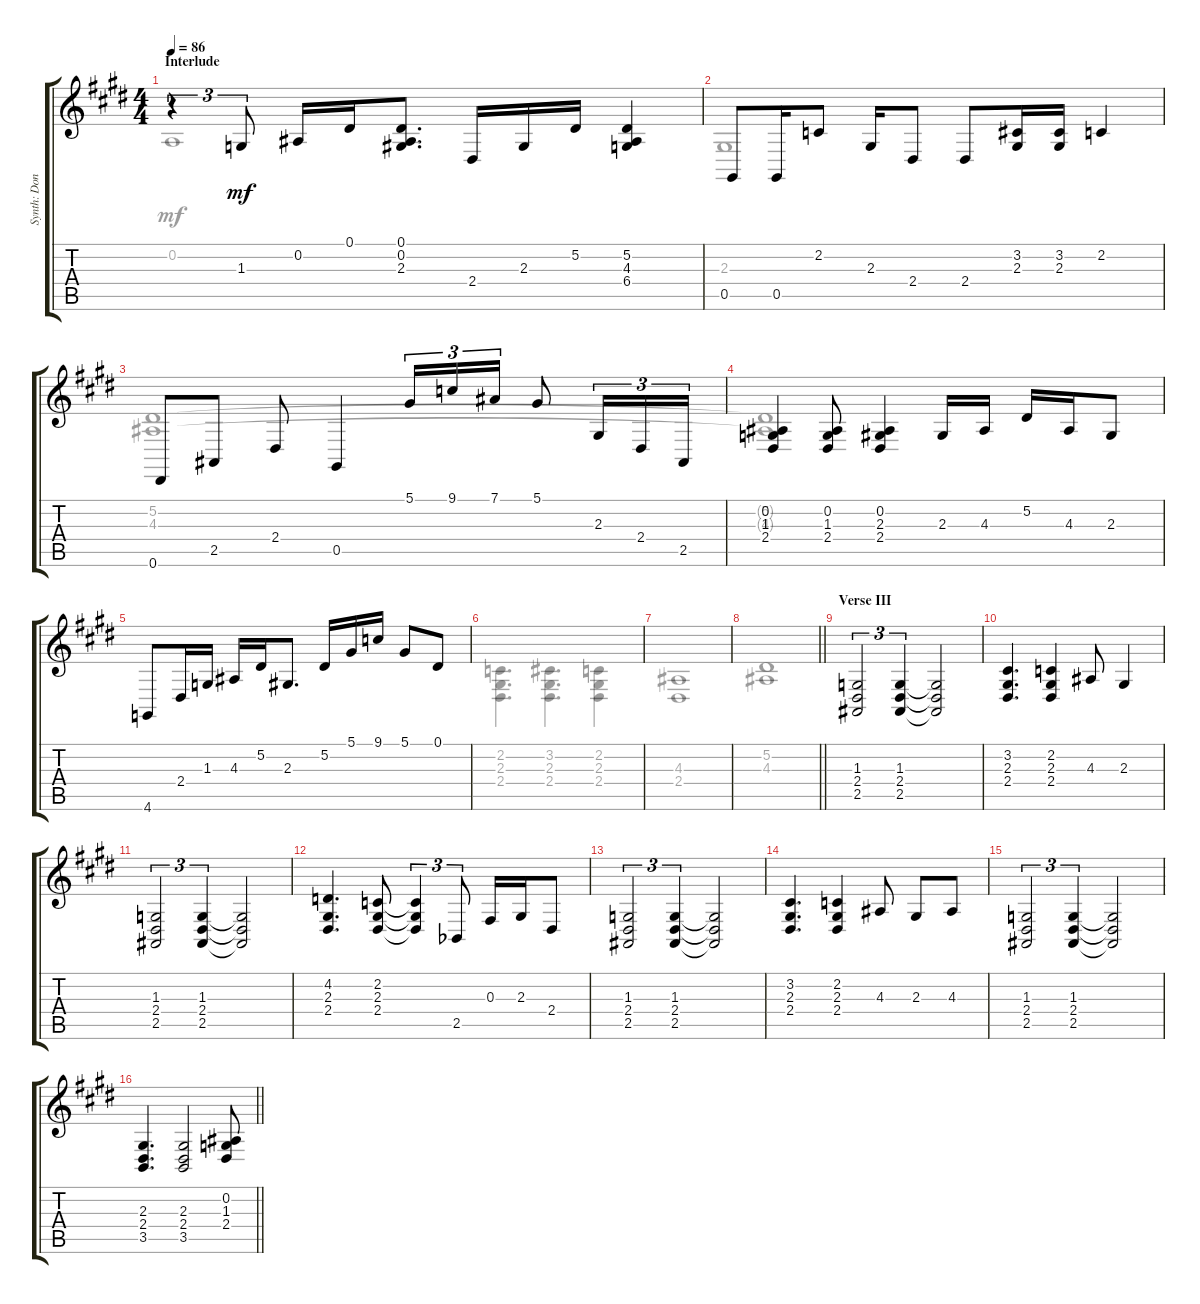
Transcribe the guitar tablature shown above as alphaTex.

\track ("Synth: Don" "Synth: Don") {instrument synthstrings1}
\staff {score tabs}
\tuning (Eb4 Bb3 Gb3 Db3 Ab2 Eb2) {hide}
\voice
\ts (4 4)
\section ("" "Interlude")
\tempo 86
\clef g2
\ks c#minor
r.4{tu (3 2) dy fff} 1.3.8{tu (3 2) dy mf} 0.2.16 0.1.16 (0.1 0.2 2.3).8{d} 2.4.16 2.3.16 5.2.16 (5.2 4.3 6.4).4 |
0.5.8 0.5.16 2.2.8 2.3.16 2.4.8 2.4.8 (3.2 2.3).16 (3.2 2.3).16 2.2.4 |
0.6.8 2.5.8 2.4.8 0.5.4 5.1.16{tu (3 2)} 9.1.16{tu (3 2)} 7.1.16{tu (3 2)} 5.1.8 2.3.16{tu (3 2)} 2.4.16{tu (3 2)} 2.5.16{tu (3 2)} |
(0.2 1.3 2.4).4 (0.2 1.3 2.4).8 (0.2 2.3 2.4).4 2.3.16 4.3.16 5.2.16 4.3.16 2.3.8 |
4.6.8 2.4.16 1.3.16 4.3.16 5.2.16 2.3.8{d} 5.2.16 5.1.16 9.1.16 5.1.8 0.1.8 |
|
|
\barLineRight lightlight
|
\section ("" "Verse III")
(1.3 2.4 2.5).2{tu (3 2)} (1.3 2.4 2.5).4{tu (3 2)} (1.3{t} 2.4{t} 2.5{t}).2 |
(3.2 2.3 2.4).4{d} (2.2 2.3 2.4).4 4.3.8 2.3.4 |
(1.3 2.4 2.5).2{tu (3 2)} (1.3 2.4 2.5).4{tu (3 2)} (1.3{t} 2.4{t} 2.5{t}).2 |
(4.2 2.3 2.4).4{d} (2.2 2.3 2.4).8 (2.2{t} 2.3{t} 2.4{t}).4{tu (3 2)} 2.5{acc b}.8{tu (3 2)} 0.3.16 2.3.16 2.4.8 |
(1.3 2.4 2.5).2{tu (3 2)} (1.3 2.4 2.5).4{tu (3 2)} (1.3{t} 2.4{t} 2.5{t}).2 |
(3.2 2.3 2.4).4{d} (2.2 2.3 2.4).4 4.3.8 2.3.8 4.3.8 |
(1.3 2.4 2.5).2{tu (3 2)} (1.3 2.4 2.5).4{tu (3 2)} (1.3{t} 2.4{t} 2.5{t}).2 |
\barLineRight lightlight
(2.3 2.4 3.5).4{d} (2.3 2.4 3.5).2 (0.2 1.3 2.4).8
\voice
\clef g2
\ottava regular
\simile none
\ks c#minor
0.2.1{dy mf} |
2.3.1 |
(5.2 4.3).1 |
(5.2{t} 4.3{t}).1 |
|
(2.2 2.3 2.4).4{d} (3.2 2.3 2.4).4{d} (2.2 2.3 2.4).4 |
(4.3 2.4).1 |
\barLineRight lightlight
(5.2 4.3).1 |
|
|
|
|
|
|
|
\barLineRight lightlight
